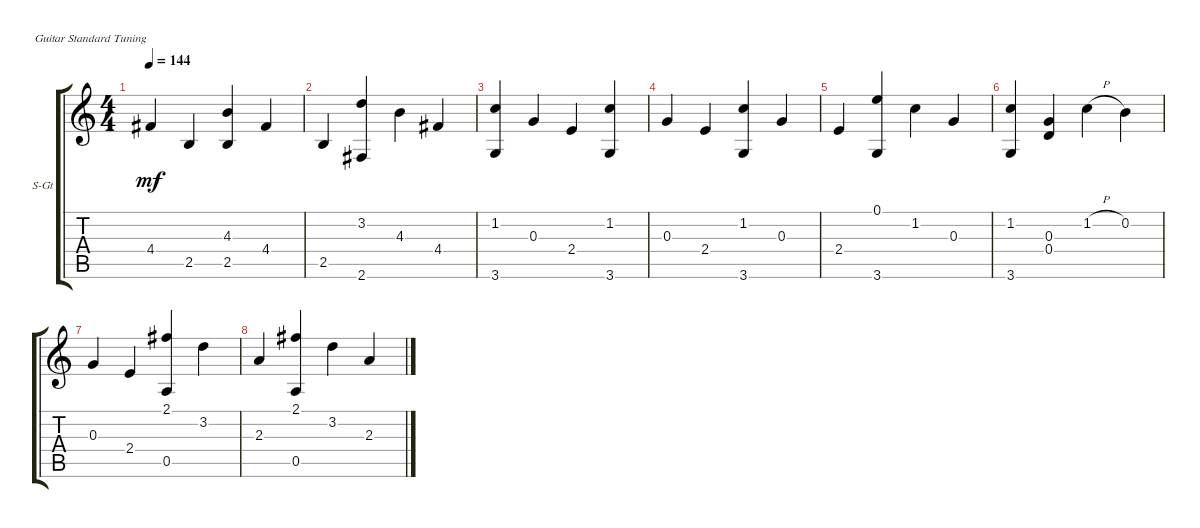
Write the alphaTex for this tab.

\defaultSystemsLayout 4
\bracketExtendMode groupsimilarinstruments
\firstSystemTrackNameOrientation horizontal
\otherSystemsTrackNameOrientation horizontal
\track ("Steel Guitar" "S-Gt") {instrument acousticguitarsteel}
\staff {score tabs}
\tuning (E4 B3 G3 D3 A2 E2)
\ts (4 4)
\tempo 144
\clef g2
\ks c
4.4.4{dy mf} 2.5.4 (4.3 2.5).4 4.4.4 |
2.5.4 (3.2 2.6).4 4.3.4 4.4.4 |
(1.2 3.6).4 0.3.4 2.4.4 (1.2 3.6).4 |
0.3.4 2.4.4 (1.2 3.6).4 0.3.4 |
2.4.4 (0.1 3.6).4 1.2.4 0.3.4 |
(1.2 3.6).4 (0.3 0.4).4 1.2{h}.4 0.2.4 |
0.3.4 2.4.4 (2.1 0.5).4 3.2.4 |
2.3.4 (2.1 0.5).4 3.2.4 2.3.4
